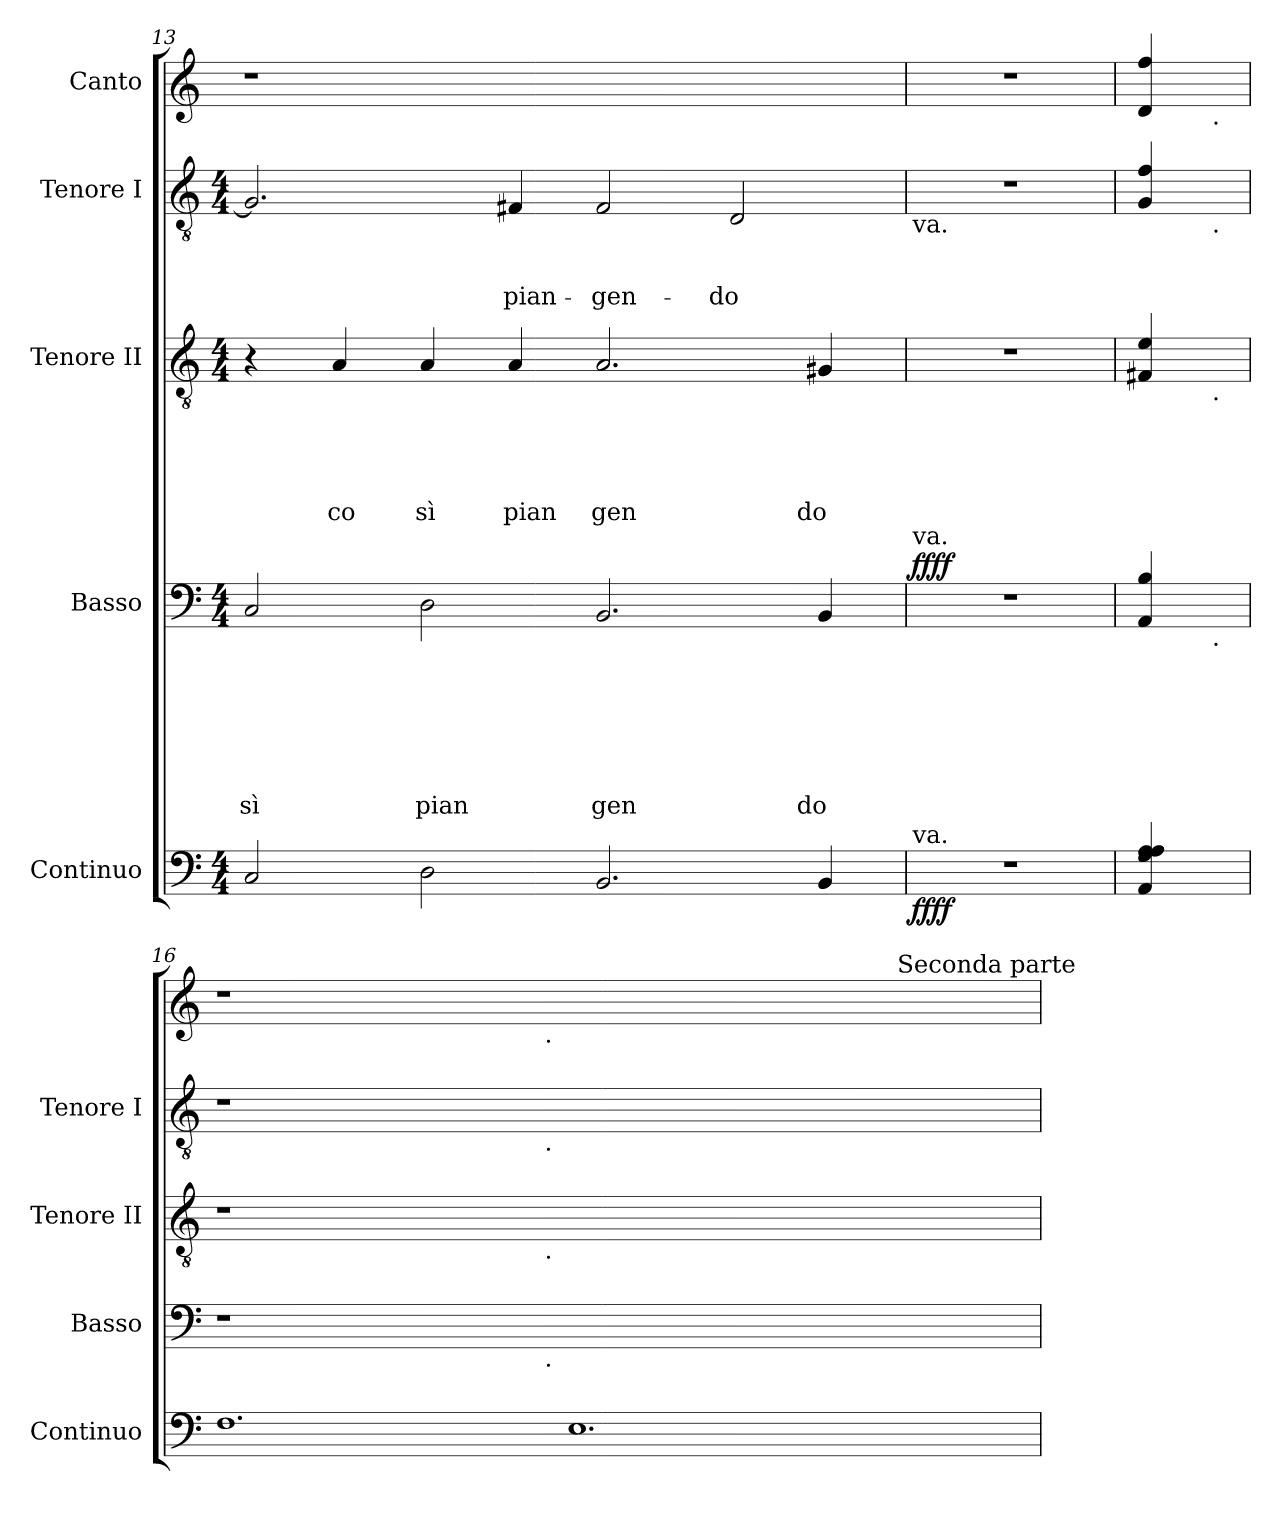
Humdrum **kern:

**kern	**dynam	**kern	**text	**text	**text	**text	**text	**text	**text	**dynam	**kern	**text	**text	**text	**text	**text	**dynam	**kern	**text	**text	**text	**kern
*part5	*part5	*part4	*part4	*part4	*part4	*part4	*part4	*part4	*part4	*part4	*part3	*part3	*part3	*part3	*part3	*part3	*part3	*part2	*part2	*part2	*part2	*part1
*staff5	*staff5	*staff4	*staff4	*staff4	*staff4	*staff4	*staff4	*staff4	*staff4	*staff4	*staff3	*staff3	*staff3	*staff3	*staff3	*staff3	*staff3	*staff2	*staff2	*staff2	*staff2	*staff1
*I"Continuo	*	*I"Basso	*	*	*	*	*	*	*	*	*I"Tenore II	*	*	*	*	*	*	*I"Tenore I	*	*	*	*I"Canto
*I'Continuo	*	*I'Basso	*	*	*	*	*	*	*	*	*I'Tenore II	*	*	*	*	*	*	*I'Tenore I	*	*	*	*
*clefF4	*	*clefF4	*	*	*	*	*	*	*	*	*clefGv2	*	*	*	*	*	*	*clefGv2	*	*	*	*clefG2
*k[]	*	*k[]	*	*	*	*	*	*	*	*	*k[]	*	*	*	*	*	*	*k[]	*	*	*	*k[]
*C:	*	*C:	*	*	*	*	*	*	*	*	*C:	*	*	*	*	*	*	*C:	*	*	*	*C:
*M4/4	*	*M4/4	*	*	*	*	*	*	*	*	*M4/4	*	*	*	*	*	*	*M4/4	*	*	*	*
=13	=13	=13	=13	=13	=13	=13	=13	=13	=13	=13	=13	=13	=13	=13	=13	=13	=13	=13	=13	=13	=13	=13
!	!	!	!	!	!	!	!	!	!LO:LY:b	!	!	!	!	!	!	!	!	!	!	!	!	!
2C/	.	2C/	.	.	.	.	.	.	sì	.	4r	.	.	.	.	.	.	2.G/]	.	.	.	1r
!	!	!	!	!	!	!	!	!	!	!	!	!	!	!	!	!LO:LY:b	!	!	!	!	!	!
.	.	.	.	.	.	.	.	.	.	.	4A/	.	.	.	.	co	.	.	.	.	.	.
!	!	!	!	!	!	!	!	!	!LO:LY:b	!	!	!	!	!	!	!LO:LY:b	!	!	!	!	!	!
2D\	.	2D\	.	.	.	.	.	.	pian	.	4A/	.	.	.	.	sì	.	.	.	.	.	.
!	!	!	!	!	!	!	!	!	!	!	!	!	!	!	!	!LO:LY:b	!	!	!	!	!LO:LY:b	!
.	.	.	.	.	.	.	.	.	.	.	4A/	.	.	.	.	pian	.	4F#X/	.	.	pian-	.
!	!	!	!	!	!	!	!	!	!LO:LY:b	!	!	!	!	!	!	!LO:LY:b	!	!	!	!	!LO:LY:b	!
2.BB/	.	2.BB/	.	.	.	.	.	.	gen	.	2.A/	.	.	.	.	gen	.	2F#/	.	.	-gen-	1ryy
!	!	!	!	!	!	!	!	!	!	!	!	!	!	!	!	!	!	!	!	!	!LO:LY:b	!
.	.	.	.	.	.	.	.	.	.	.	.	.	.	.	.	.	.	2D/	.	.	-do	.
!	!	!	!	!	!	!	!	!	!LO:LY:b	!	!	!	!	!	!	!LO:LY:b	!	!	!	!	!	!
4BB/	.	4BB/	.	.	.	.	.	.	do	.	4G#/	.	.	.	.	do	.	.	.	.	.	.
=14	=14	=14	=14	=14	=14	=14	=14	=14	=14	=14	=14	=14	=14	=14	=14	=14	=14	=14	=14	=14	=14	=14
!	!	!	!	!	!	!	!	!	!	!	!	!	!	!	!	!	!	!LO:TX:b:t=va.	!	!	!	!
!	!	!LO:TX:a:t=va.	!	!	!	!	!	!	!	!	!	!	!	!	!	!	!	!	!	!	!	!
!LO:TX:a:t=va.	!	!	!	!	!	!	!	!	!	!	!	!	!	!	!	!	!	!	!	!	!	!
!	!LO:DY:b	!	!	!	!	!	!	!	!	!LO:DY:b	!	!	!	!	!	!	!LO:DY:a	!	!	!	!	!
!	!	!	!	!	!	!	!	!	!	!	!	!	!	!	!	!	!LO:DY:n=1:b	!	!	!	!	!
1r	ffff	1r	.	.	.	.	.	.	.	ffff	1r	.	.	.	.	.	fz ffff	1r	.	.	.	1r
!!LO:LB:g=z
=15	=15	=15	=15	=15	=15	=15	=15	=15	=15	=15	=15	=15	=15	=15	=15	=15	=15	=15	=15	=15	=15	=15
*	*	*^	*	*	*	*	*	*	*	*	*^	*	*	*	*	*	*	*^	*	*	*	*^
4AA/ 4G/ 4A/ 4A/	.	4AA/ 4B/	8.ryy	.	.	.	.	.	.	.	.	4F#X/ 4e/	8.ryy	.	.	.	.	.	.	4G/ 4f/	8.ryy	.	.	.	4d/ 4ff/	8.ryy
!	!	!	!	!	!	!	!	!	!	!	!	!	!	!	!	!	!	!	!	!	!	!	!	!	!	!LO:TX:b:t=.
!	!	!	!	!	!	!	!	!	!	!	!	!	!	!	!	!	!	!	!	!	!LO:TX:b:t=.	!	!	!	!	!
!	!	!	!	!	!	!	!	!	!	!	!	!	!LO:TX:b:t=.	!	!	!	!	!	!	!	!	!	!	!	!	!
!	!	!	!LO:TX:b:t=.	!	!	!	!	!	!	!	!	!	!	!	!	!	!	!	!	!	!	!	!	!	!	!
.	.	.	16ryy	.	.	.	.	.	.	.	.	.	16ryy	.	.	.	.	.	.	.	16ryy	.	.	.	.	16ryy
*	*	*v	*v	*	*	*	*	*	*	*	*	*	*	*	*	*	*	*	*	*v	*v	*	*	*	*v	*v
*	*	*	*	*	*	*	*	*	*	*	*v	*v	*	*	*	*	*	*	*	*	*	*	*
=16	=16	=16	=16	=16	=16	=16	=16	=16	=16	=16	=16	=16	=16	=16	=16	=16	=16	=16	=16	=16	=16	=16
1.F	.	1r	.	.	.	.	.	.	.	.	1r	.	.	.	.	.	.	1r	.	.	.	1r
.	.	4...ryy	.	.	.	.	.	.	.	.	4...ryy	.	.	.	.	.	.	4...ryy	.	.	.	4...ryy
!	!	!	!	!	!	!	!	!	!	!	!	!	!	!	!	!	!	!	!	!	!	!LO:TX:b:t=.
!	!	!	!	!	!	!	!	!	!	!	!	!	!	!	!	!	!	!LO:TX:b:t=.	!	!	!	!
!	!	!	!	!	!	!	!	!	!	!	!LO:TX:b:t=.	!	!	!	!	!	!	!	!	!	!	!
!	!	!LO:TX:b:t=.	!	!	!	!	!	!	!	!	!	!	!	!	!	!	!	!	!	!	!	!
.	.	1ryy	.	.	.	.	.	.	.	.	1ryy	.	.	.	.	.	.	1ryy	.	.	.	1.ryy
1.E	.	.	.	.	.	.	.	.	.	.	.	.	.	.	.	.	.	.	.	.	.	.
.	.	2ryy	.	.	.	.	.	.	.	.	2ryy	.	.	.	.	.	.	2ryy	.	.	.	.
!	!	!	!	!	!	!	!	!	!	!	!	!	!	!	!	!	!	!	!	!	!	!LO:TX:a:t=Seconda parte
.	.	32ryy	.	.	.	.	.	.	.	.	32ryy	.	.	.	.	.	.	32ryy	.	.	.	32ryy
=	=	=	=	=	=	=	=	=	=	=	=	=	=	=	=	=	=	=	=	=	=	=
*-	*-	*-	*-	*-	*-	*-	*-	*-	*-	*-	*-	*-	*-	*-	*-	*-	*-	*-	*-	*-	*-	*-
